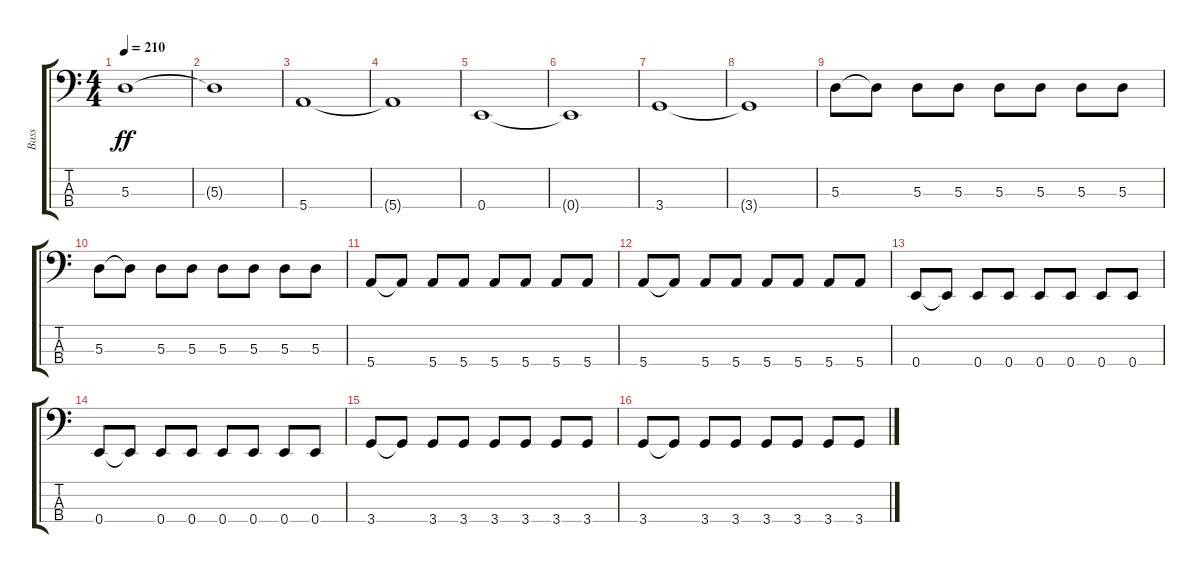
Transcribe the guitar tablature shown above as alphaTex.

\track ("Bass" "Bass") {instrument electricbasspick}
\staff {score tabs}
\tuning (G2 D2 A1 E1) {hide}
\ts (4 4)
\tempo 210
\clef f4
\ks c
5.3.1{dy ff} |
5.3{t}.1 |
5.4.1 |
5.4{t}.1 |
0.4.1 |
0.4{t}.1 |
3.4.1 |
3.4{t}.1 |
5.3.8 5.3{t}.8 5.3.8 5.3.8 5.3.8 5.3.8 5.3.8 5.3.8 |
5.3.8 5.3{t}.8 5.3.8 5.3.8 5.3.8 5.3.8 5.3.8 5.3.8 |
5.4.8 5.4{t}.8 5.4.8 5.4.8 5.4.8 5.4.8 5.4.8 5.4.8 |
5.4.8 5.4{t}.8 5.4.8 5.4.8 5.4.8 5.4.8 5.4.8 5.4.8 |
0.4.8 0.4{t}.8 0.4.8 0.4.8 0.4.8 0.4.8 0.4.8 0.4.8 |
0.4.8 0.4{t}.8 0.4.8 0.4.8 0.4.8 0.4.8 0.4.8 0.4.8 |
3.4.8 3.4{t}.8 3.4.8 3.4.8 3.4.8 3.4.8 3.4.8 3.4.8 |
3.4.8 3.4{t}.8 3.4.8 3.4.8 3.4.8 3.4.8 3.4.8 3.4.8
